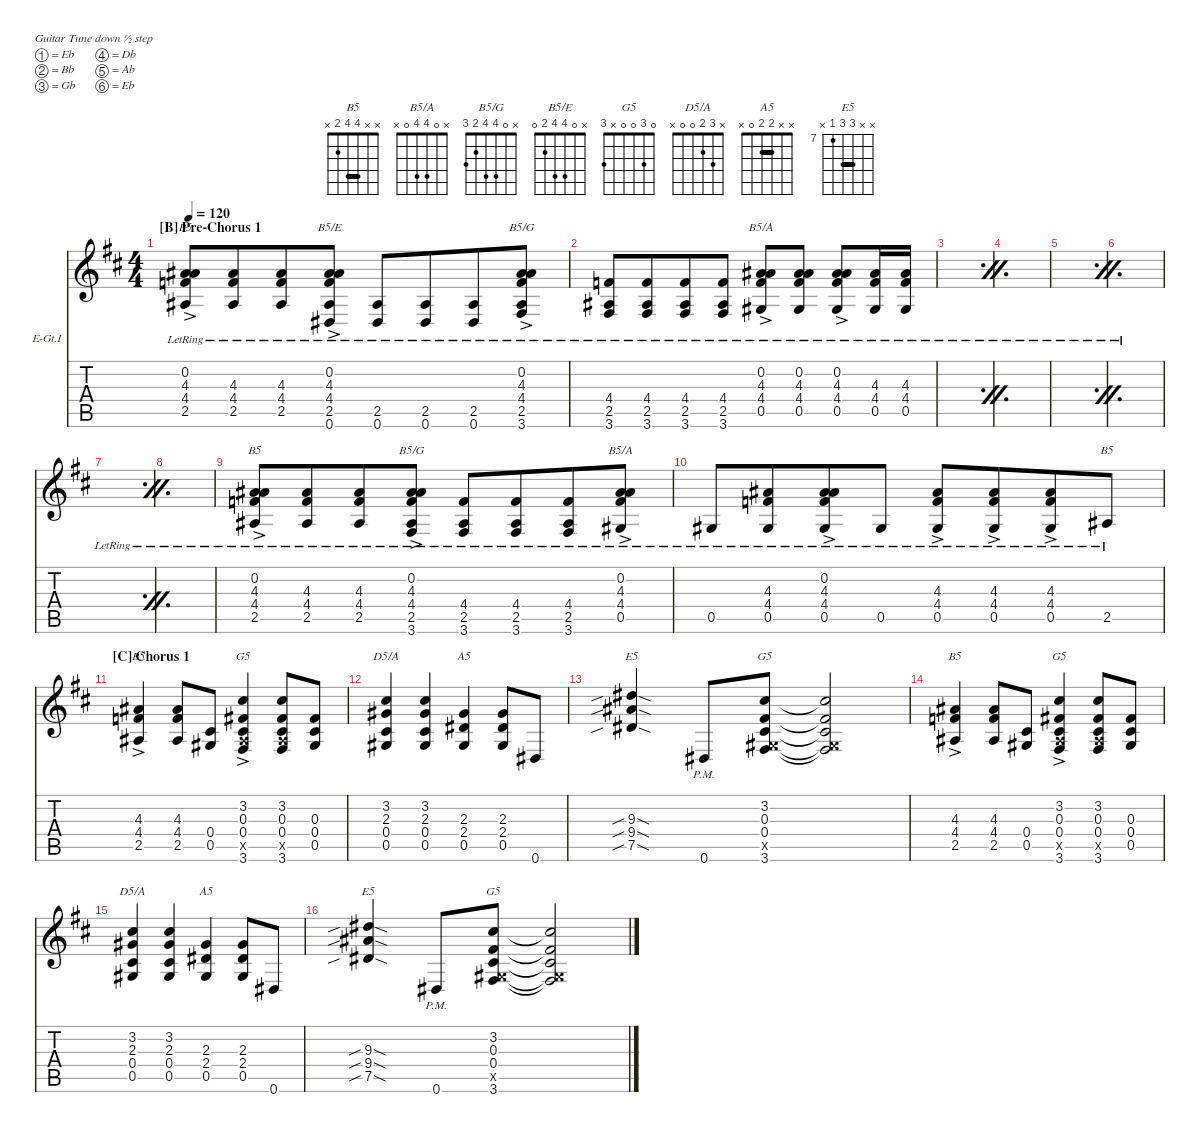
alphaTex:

\hideDynamics
\bracketExtendMode nobrackets
\firstSystemTrackNameOrientation horizontal
\otherSystemsTrackNameOrientation horizontal
\track ("E.Guitar I" "E-Gt.I") {instrument distortionguitar}
\staff {score tabs}
\tuning (Eb4 Bb3 Gb3 Db3 Ab2 Eb2)
\chord ("B5" x 0 4 4 2 x)
\chord ("B5/A" x 0 4 4 0 x)
\chord ("B5/G" x 0 4 4 2 3)
\chord ("B5/E" x 0 4 4 2 0)
\chord ("B5" x x 4 4 2 x) {barre 4}
\chord ("G5" 0 3 0 0 x 3)
\chord ("D5/A" x 3 2 0 0 x)
\chord ("A5" x x 2 2 0 x) {barre 2}
\chord ("E5" x x 9 9 7 x) {firstfret 7 barre 9}
\ts (4 4)
\section ("B" "Pre-Chorus 1")
\tempo 120
\clef g2
\ks bminor
(4.4{ac lr} 2.5{ac lr} 4.3{ac lr} 0.2{ac lr}).8{ch "B5" dy mf beam merge} (4.4{lr} 2.5{lr} 4.3{lr}).8{beam merge} (2.5{lr} 4.4{lr} 4.3{lr}).8{beam merge} (0.6{ac lr} 2.5{ac lr} 4.4{ac lr} 4.3{ac lr} 0.2{ac lr}).8{ch "B5/E"} (0.6{lr} 2.5{lr}).8{beam merge} (2.5{lr} 0.6{lr}).8{beam merge} (2.5{lr} 0.6{lr}).8{beam merge} (3.6{ac lr} 2.5{ac lr} 4.4{ac lr} 4.3{ac lr} 0.2{ac lr}).8{ch "B5/G"} |
(3.6{lr} 2.5{lr} 4.4{lr}).8{beam merge} (3.6{lr} 2.5{lr} 4.4{lr}).8{beam merge} (3.6{lr} 2.5{lr} 4.4{lr}).8{beam merge} (3.6{lr} 2.5{lr} 4.4{lr}).8 (0.5{ac lr} 4.4{ac lr} 4.3{ac lr} 0.2{ac lr}).8{ch "B5/A"} (0.5{lr} 4.4{lr} 4.3{lr} 0.2{lr}).8 (0.5{ac lr} 4.4{ac lr} 4.3{ac lr} 0.2{ac lr}).8 (0.5{lr} 4.4{lr} 4.3{lr}).16 (0.5{lr} 4.4{lr} 4.3{lr}).16 |
\simile firstofdouble
|
\simile secondofdouble
|
\simile firstofdouble
|
\simile secondofdouble
|
\simile firstofdouble
|
\simile secondofdouble
|
\simile none
(4.4{ac lr} 2.5{ac lr} 4.3{ac lr} 0.2{ac lr}).8{ch "B5" beam merge} (4.4{lr} 2.5{lr} 4.3{lr}).8{beam merge} (2.5{lr} 4.4{lr} 4.3{lr}).8{beam merge} (3.6{ac lr} 2.5{ac lr} 4.4{ac lr} 4.3{ac lr} 0.2{ac lr}).8{ch "B5/G"} (3.6{lr} 2.5{lr} 4.4{lr}).8{beam merge} (2.5{lr} 3.6{lr} 4.4{lr}).8{beam merge} (2.5{lr} 3.6{lr} 4.4{lr}).8{beam merge} (0.5{ac lr} 4.4{ac lr} 4.3{ac lr} 0.2{ac lr}).8{ch "B5/A"} |
0.5{lr}.8{beam merge} (0.5{lr} 4.4{lr} 4.3{lr}).8{beam merge} (0.5{ac lr} 4.4{ac lr} 0.2{ac lr} 4.3{ac lr}).8{beam merge} 0.5{lr}.8 (0.5{ac lr} 4.4{ac lr} 4.3{ac lr}).8{dy f beam merge} (0.5{ac lr} 4.4{ac lr} 4.3{ac lr}).8{beam merge} (0.5{ac lr} 4.4{ac lr} 4.3{ac lr}).8{beam merge} 2.5{lr}.8{ch "B5"} |
\section ("C" "Chorus 1")
(2.5{ac} 4.4{ac} 4.3{ac}).4{ch "B5"} (2.5 4.4 4.3).8 (0.5 0.4).8 (3.6{ac} 2.5{ac x} 0.4{ac} 0.3{ac} 3.2{ac}).4{ch "G5"} (3.6 2.5{x} 0.4 3.2 0.3).8 (0.3 0.4 0.5).8 |
(3.2 2.3 0.4 0.5).4{ch "D5/A"} (0.5 0.4 2.3 3.2).4 (2.3 0.5 2.4).4{ch "A5"} (0.5 2.4 2.3).8 0.6.8 |
(7.5{sib sod} 9.4{sib sod} 9.3{sib sod}).4{ch "E5"} 0.6{pm}.8 (3.6 0.5{x} 0.4 0.3 3.2).8{ch "G5"} (3.2{t} 0.3{t} 0.4{t} 0.5{x t} 3.6{t}).2 |
(2.5{ac} 4.4{ac} 4.3{ac}).4{ch "B5"} (2.5 4.4 4.3).8 (0.5 0.4).8 (3.6{ac} 2.5{ac x} 0.4{ac} 0.3{ac} 3.2{ac}).4{ch "G5"} (3.6 2.5{x} 0.4 3.2 0.3).8 (0.3 0.4 0.5).8 |
(3.2 2.3 0.4 0.5).4{ch "D5/A"} (0.5 0.4 2.3 3.2).4 (2.3 0.5 2.4).4{ch "A5"} (0.5 2.4 2.3).8 0.6.8 |
(7.5{sib sod} 9.4{sib sod} 9.3{sib sod}).4{ch "E5"} 0.6{pm}.8 (3.6 0.5{x} 0.4 0.3 3.2).8{ch "G5"} (3.2{t} 0.3{t} 0.4{t} 0.5{x t} 3.6{t}).2
